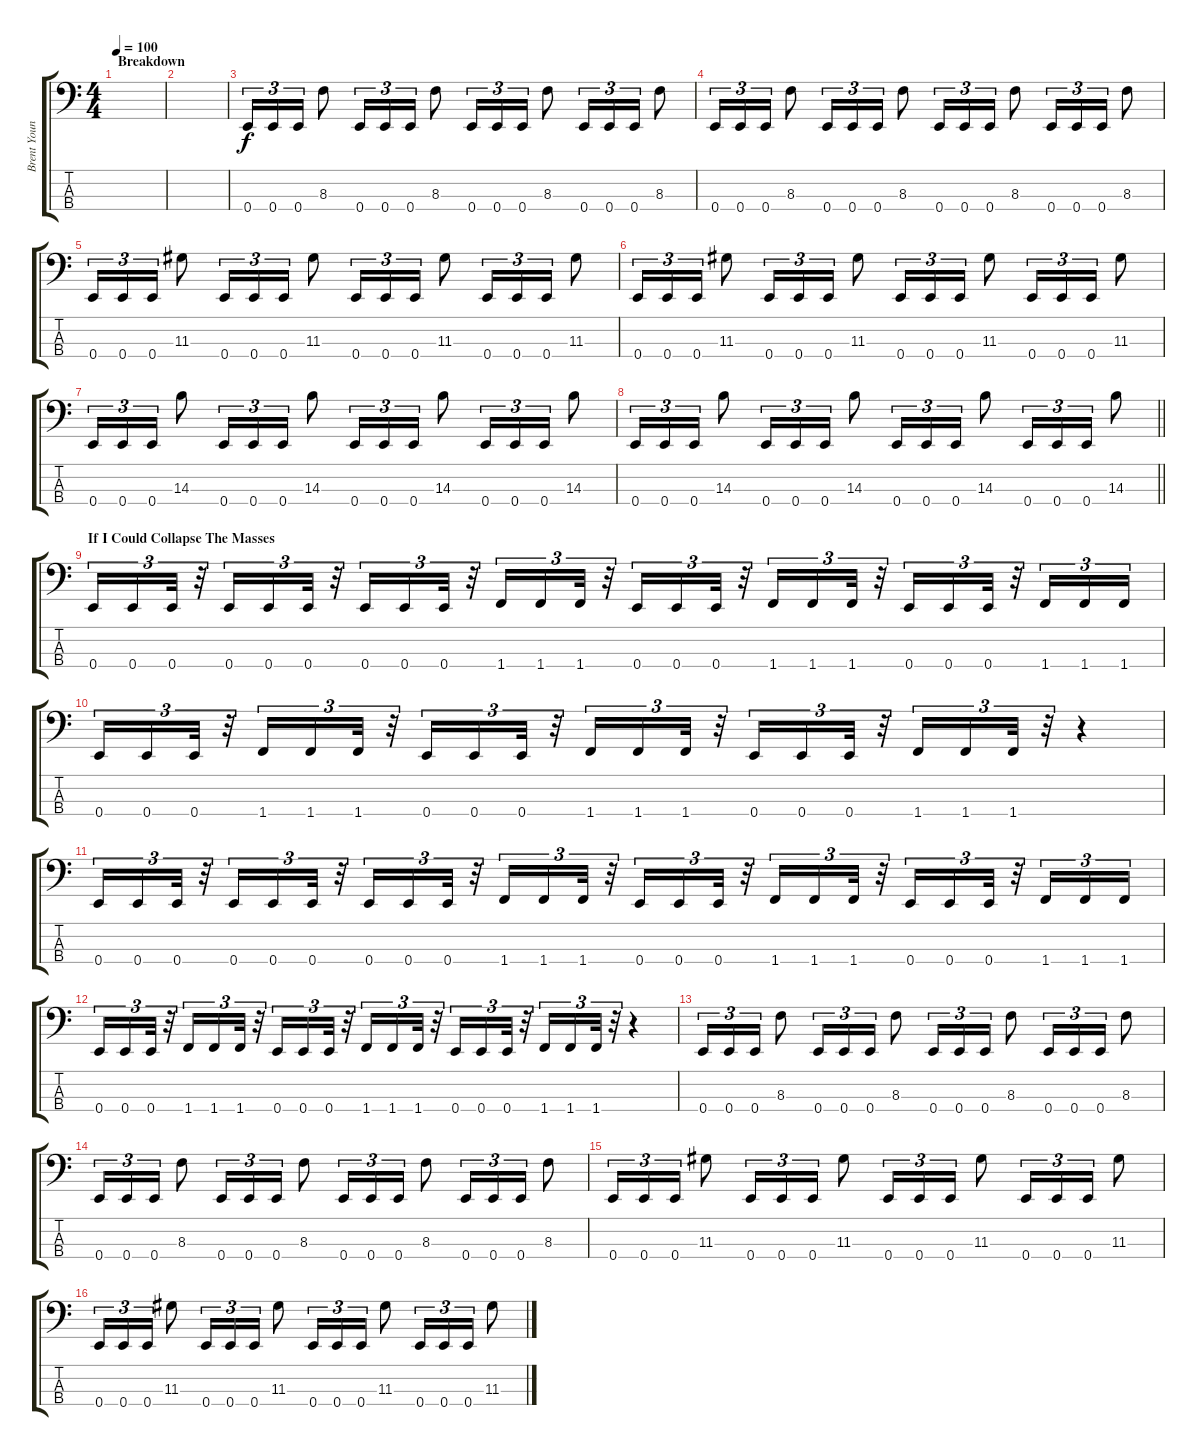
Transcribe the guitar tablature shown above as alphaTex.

\track ("Brent Young" "Brent Youn") {instrument electricbassfinger}
\staff {score tabs}
\tuning (G2 D2 A1 E1) {hide}
\ts (4 4)
\section ("" "Breakdown")
\tempo 100
\clef f4
\ks c
|
|
0.4.16{tu (3 2)} 0.4.16{tu (3 2)} 0.4.16{tu (3 2)} 8.3.8 0.4.16{tu (3 2)} 0.4.16{tu (3 2)} 0.4.16{tu (3 2)} 8.3.8 0.4.16{tu (3 2)} 0.4.16{tu (3 2)} 0.4.16{tu (3 2)} 8.3.8 0.4.16{tu (3 2)} 0.4.16{tu (3 2)} 0.4.16{tu (3 2)} 8.3.8 |
0.4.16{tu (3 2)} 0.4.16{tu (3 2)} 0.4.16{tu (3 2)} 8.3.8 0.4.16{tu (3 2)} 0.4.16{tu (3 2)} 0.4.16{tu (3 2)} 8.3.8 0.4.16{tu (3 2)} 0.4.16{tu (3 2)} 0.4.16{tu (3 2)} 8.3.8 0.4.16{tu (3 2)} 0.4.16{tu (3 2)} 0.4.16{tu (3 2)} 8.3.8 |
0.4.16{tu (3 2)} 0.4.16{tu (3 2)} 0.4.16{tu (3 2)} 11.3.8 0.4.16{tu (3 2)} 0.4.16{tu (3 2)} 0.4.16{tu (3 2)} 11.3.8 0.4.16{tu (3 2)} 0.4.16{tu (3 2)} 0.4.16{tu (3 2)} 11.3.8 0.4.16{tu (3 2)} 0.4.16{tu (3 2)} 0.4.16{tu (3 2)} 11.3.8 |
0.4.16{tu (3 2)} 0.4.16{tu (3 2)} 0.4.16{tu (3 2)} 11.3.8 0.4.16{tu (3 2)} 0.4.16{tu (3 2)} 0.4.16{tu (3 2)} 11.3.8 0.4.16{tu (3 2)} 0.4.16{tu (3 2)} 0.4.16{tu (3 2)} 11.3.8 0.4.16{tu (3 2)} 0.4.16{tu (3 2)} 0.4.16{tu (3 2)} 11.3.8 |
0.4.16{tu (3 2)} 0.4.16{tu (3 2)} 0.4.16{tu (3 2)} 14.3.8 0.4.16{tu (3 2)} 0.4.16{tu (3 2)} 0.4.16{tu (3 2)} 14.3.8 0.4.16{tu (3 2)} 0.4.16{tu (3 2)} 0.4.16{tu (3 2)} 14.3.8 0.4.16{tu (3 2)} 0.4.16{tu (3 2)} 0.4.16{tu (3 2)} 14.3.8 |
\barLineRight lightlight
0.4.16{tu (3 2)} 0.4.16{tu (3 2)} 0.4.16{tu (3 2)} 14.3.8 0.4.16{tu (3 2)} 0.4.16{tu (3 2)} 0.4.16{tu (3 2)} 14.3.8 0.4.16{tu (3 2)} 0.4.16{tu (3 2)} 0.4.16{tu (3 2)} 14.3.8 0.4.16{tu (3 2)} 0.4.16{tu (3 2)} 0.4.16{tu (3 2)} 14.3.8 |
\section ("" "If I Could Collapse The Masses")
0.4.16{tu (3 2)} 0.4.16{tu (3 2)} 0.4.32{tu (3 2)} r.32{tu (3 2)} 0.4.16{tu (3 2)} 0.4.16{tu (3 2)} 0.4.32{tu (3 2)} r.32{tu (3 2)} 0.4.16{tu (3 2)} 0.4.16{tu (3 2)} 0.4.32{tu (3 2)} r.32{tu (3 2)} 1.4.16{tu (3 2)} 1.4.16{tu (3 2)} 1.4.32{tu (3 2)} r.32{tu (3 2)} 0.4.16{tu (3 2)} 0.4.16{tu (3 2)} 0.4.32{tu (3 2)} r.32{tu (3 2)} 1.4.16{tu (3 2)} 1.4.16{tu (3 2)} 1.4.32{tu (3 2)} r.32{tu (3 2)} 0.4.16{tu (3 2)} 0.4.16{tu (3 2)} 0.4.32{tu (3 2)} r.32{tu (3 2)} 1.4.16{tu (3 2)} 1.4.16{tu (3 2)} 1.4.16{tu (3 2)} |
0.4.16{tu (3 2)} 0.4.16{tu (3 2)} 0.4.32{tu (3 2)} r.32{tu (3 2)} 1.4.16{tu (3 2)} 1.4.16{tu (3 2)} 1.4.32{tu (3 2)} r.32{tu (3 2)} 0.4.16{tu (3 2)} 0.4.16{tu (3 2)} 0.4.32{tu (3 2)} r.32{tu (3 2)} 1.4.16{tu (3 2)} 1.4.16{tu (3 2)} 1.4.32{tu (3 2)} r.32{tu (3 2)} 0.4.16{tu (3 2)} 0.4.16{tu (3 2)} 0.4.32{tu (3 2)} r.32{tu (3 2)} 1.4.16{tu (3 2)} 1.4.16{tu (3 2)} 1.4.32{tu (3 2)} r.32{tu (3 2)} r.4 |
0.4.16{tu (3 2)} 0.4.16{tu (3 2)} 0.4.32{tu (3 2)} r.32{tu (3 2)} 0.4.16{tu (3 2)} 0.4.16{tu (3 2)} 0.4.32{tu (3 2)} r.32{tu (3 2)} 0.4.16{tu (3 2)} 0.4.16{tu (3 2)} 0.4.32{tu (3 2)} r.32{tu (3 2)} 1.4.16{tu (3 2)} 1.4.16{tu (3 2)} 1.4.32{tu (3 2)} r.32{tu (3 2)} 0.4.16{tu (3 2)} 0.4.16{tu (3 2)} 0.4.32{tu (3 2)} r.32{tu (3 2)} 1.4.16{tu (3 2)} 1.4.16{tu (3 2)} 1.4.32{tu (3 2)} r.32{tu (3 2)} 0.4.16{tu (3 2)} 0.4.16{tu (3 2)} 0.4.32{tu (3 2)} r.32{tu (3 2)} 1.4.16{tu (3 2)} 1.4.16{tu (3 2)} 1.4.16{tu (3 2)} |
0.4.16{tu (3 2)} 0.4.16{tu (3 2)} 0.4.32{tu (3 2)} r.32{tu (3 2)} 1.4.16{tu (3 2)} 1.4.16{tu (3 2)} 1.4.32{tu (3 2)} r.32{tu (3 2)} 0.4.16{tu (3 2)} 0.4.16{tu (3 2)} 0.4.32{tu (3 2)} r.32{tu (3 2)} 1.4.16{tu (3 2)} 1.4.16{tu (3 2)} 1.4.32{tu (3 2)} r.32{tu (3 2)} 0.4.16{tu (3 2)} 0.4.16{tu (3 2)} 0.4.32{tu (3 2)} r.32{tu (3 2)} 1.4.16{tu (3 2)} 1.4.16{tu (3 2)} 1.4.32{tu (3 2)} r.32{tu (3 2)} r.4 |
0.4.16{tu (3 2)} 0.4.16{tu (3 2)} 0.4.16{tu (3 2)} 8.3.8 0.4.16{tu (3 2)} 0.4.16{tu (3 2)} 0.4.16{tu (3 2)} 8.3.8 0.4.16{tu (3 2)} 0.4.16{tu (3 2)} 0.4.16{tu (3 2)} 8.3.8 0.4.16{tu (3 2)} 0.4.16{tu (3 2)} 0.4.16{tu (3 2)} 8.3.8 |
0.4.16{tu (3 2)} 0.4.16{tu (3 2)} 0.4.16{tu (3 2)} 8.3.8 0.4.16{tu (3 2)} 0.4.16{tu (3 2)} 0.4.16{tu (3 2)} 8.3.8 0.4.16{tu (3 2)} 0.4.16{tu (3 2)} 0.4.16{tu (3 2)} 8.3.8 0.4.16{tu (3 2)} 0.4.16{tu (3 2)} 0.4.16{tu (3 2)} 8.3.8 |
0.4.16{tu (3 2)} 0.4.16{tu (3 2)} 0.4.16{tu (3 2)} 11.3.8 0.4.16{tu (3 2)} 0.4.16{tu (3 2)} 0.4.16{tu (3 2)} 11.3.8 0.4.16{tu (3 2)} 0.4.16{tu (3 2)} 0.4.16{tu (3 2)} 11.3.8 0.4.16{tu (3 2)} 0.4.16{tu (3 2)} 0.4.16{tu (3 2)} 11.3.8 |
0.4.16{tu (3 2)} 0.4.16{tu (3 2)} 0.4.16{tu (3 2)} 11.3.8 0.4.16{tu (3 2)} 0.4.16{tu (3 2)} 0.4.16{tu (3 2)} 11.3.8 0.4.16{tu (3 2)} 0.4.16{tu (3 2)} 0.4.16{tu (3 2)} 11.3.8 0.4.16{tu (3 2)} 0.4.16{tu (3 2)} 0.4.16{tu (3 2)} 11.3.8
